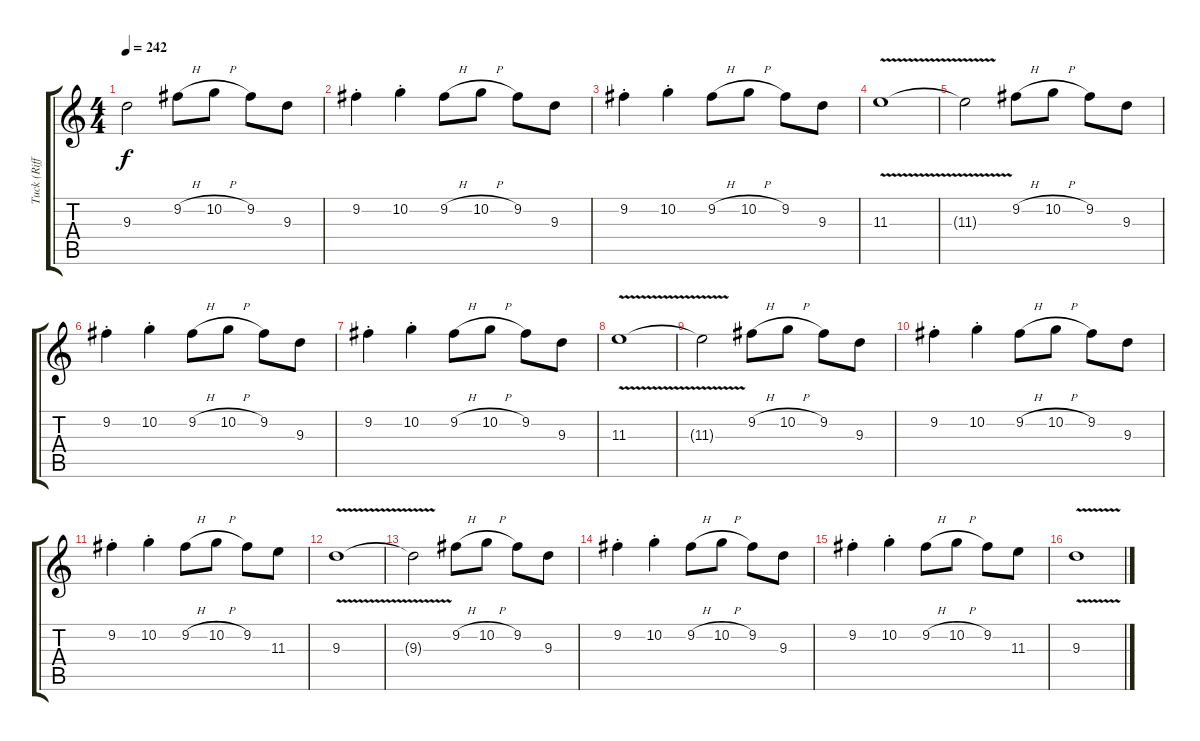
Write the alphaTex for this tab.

\track ("Tuck (Riff)" "Tuck (Riff") {instrument distortionguitar}
\staff {score tabs}
\tuning (D4 A3 F3 C3 G2 C2) {hide}
\ts (4 4)
\tempo 242
\clef g2
\ks c
9.3{t}.2{dy f} 9.2{h}.8 10.2{h}.8 9.2.8 9.3.8 |
9.2{st}.4 10.2{st}.4 9.2{h}.8 10.2{h}.8 9.2.8 9.3.8 |
9.2{st}.4 10.2{st}.4 9.2{h}.8 10.2{h}.8 9.2.8 9.3.8 |
11.3{v}.1 |
11.3{t}.2 9.2{h}.8 10.2{h}.8 9.2.8 9.3.8 |
9.2{st}.4 10.2{st}.4 9.2{h}.8 10.2{h}.8 9.2.8 9.3.8 |
9.2{st}.4 10.2{st}.4 9.2{h}.8 10.2{h}.8 9.2.8 9.3.8 |
11.3{v}.1 |
11.3{t}.2 9.2{h}.8 10.2{h}.8 9.2.8 9.3.8 |
9.2{st}.4 10.2{st}.4 9.2{h}.8 10.2{h}.8 9.2.8 9.3.8 |
9.2{st}.4 10.2{st}.4 9.2{h}.8 10.2{h}.8 9.2.8 11.3.8 |
9.3{v}.1 |
9.3{t}.2 9.2{h}.8 10.2{h}.8 9.2.8 9.3.8 |
9.2{st}.4 10.2{st}.4 9.2{h}.8 10.2{h}.8 9.2.8 9.3.8 |
9.2{st}.4 10.2{st}.4 9.2{h}.8 10.2{h}.8 9.2.8 11.3.8 |
9.3{v}.1
